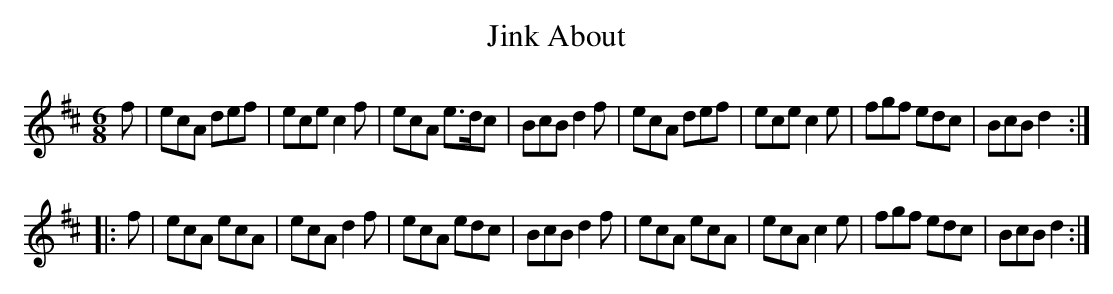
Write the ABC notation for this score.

X:1
T:Jink About
M:6/8
K:D
f|\
ecA def| ece c2f| ecA e>dc| BcB d2f|\
ecA def| ece c2e| fgf edc| BcB d2::
f|\
ecA ecA| ecA d2f| ecA edc| BcB d2f|\
ecA ecA| ecA c2e| fgf edc| BcB d2 :|
